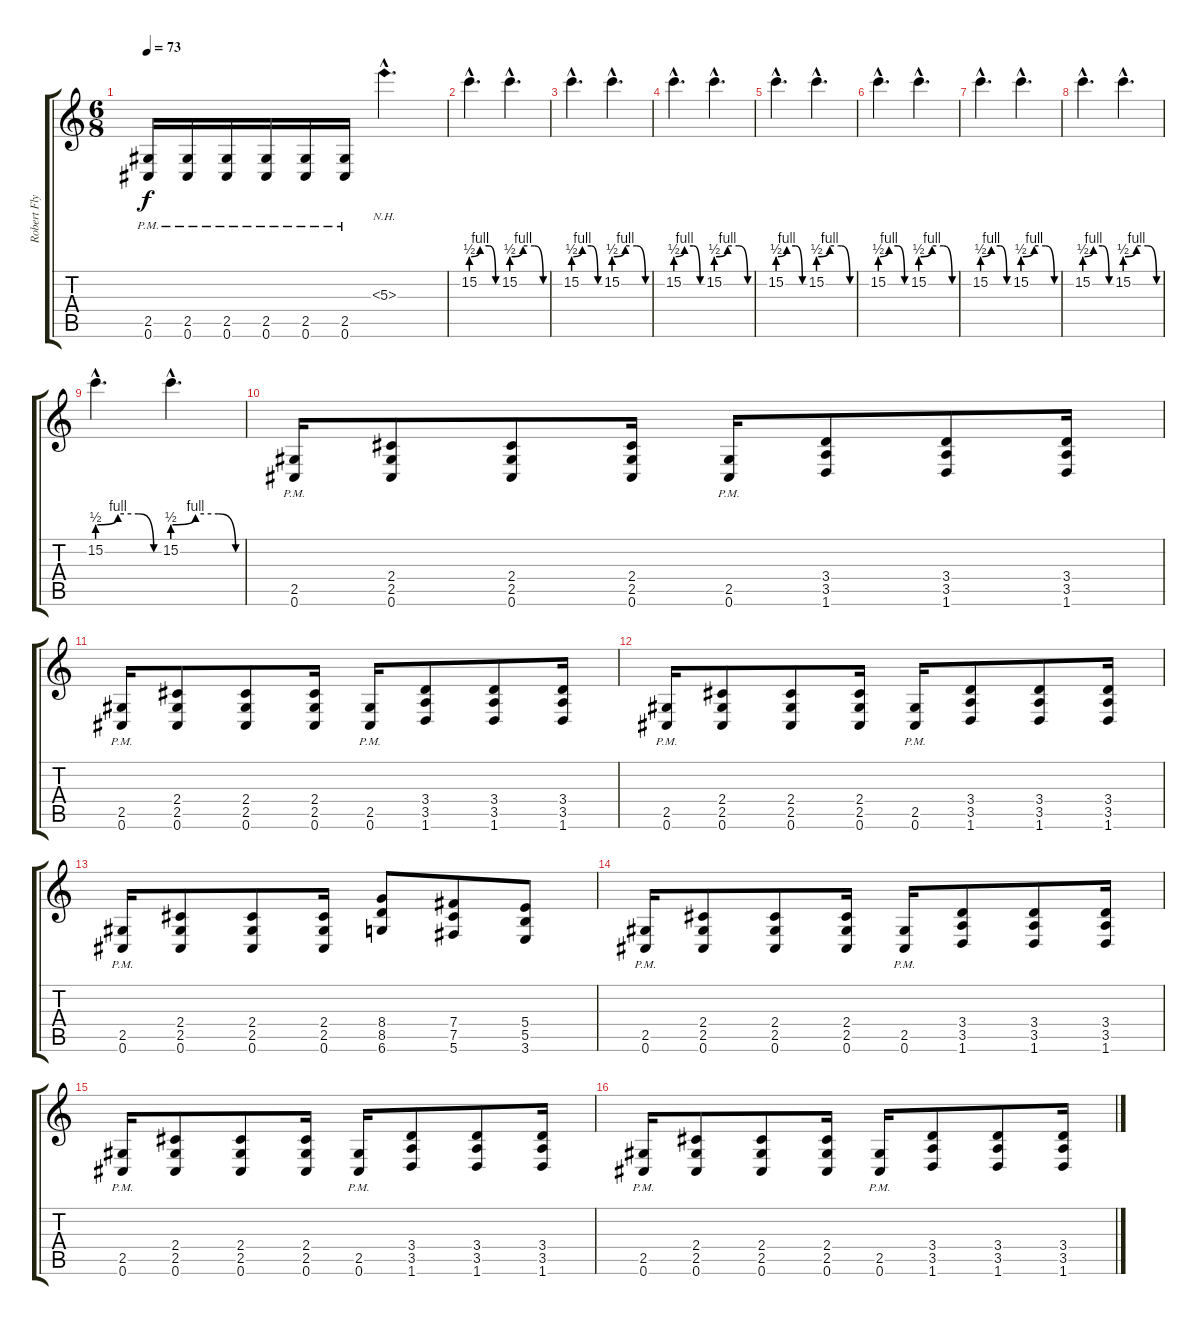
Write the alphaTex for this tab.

\track ("Robert Flynn" "Robert Fly") {instrument distortionguitar}
\staff {score tabs}
\tuning (Db4 Ab3 E3 B2 Gb2 Db2) {hide}
\ts (6 8)
\tempo 73
\clef g2
\ks c
(2.5{pm} 0.6{pm}).16{dy f} (2.5{pm} 0.6{pm}).16 (2.5{pm} 0.6{pm}).16 (2.5{pm} 0.6{pm}).16 (2.5{pm} 0.6{pm}).16 (2.5{pm} 0.6{pm}).16 5.3{nh hac}.4{d} |
15.2{be (custom 0 2 20 4 40 4 55 0 60 0) hac}.4{d} 15.2{be (custom 0 2 20 4 40 4 55 0 60 0) hac}.4{d} |
15.2{be (custom 0 2 20 4 40 4 55 0 60 0) hac}.4{d} 15.2{be (custom 0 2 20 4 40 4 55 0 60 0) hac}.4{d} |
15.2{be (custom 0 2 20 4 40 4 55 0 60 0) hac}.4{d} 15.2{be (custom 0 2 20 4 40 4 55 0 60 0) hac}.4{d} |
15.2{be (custom 0 2 20 4 40 4 55 0 60 0) hac}.4{d} 15.2{be (custom 0 2 20 4 40 4 55 0 60 0) hac}.4{d} |
15.2{be (custom 0 2 20 4 40 4 55 0 60 0) hac}.4{d} 15.2{be (custom 0 2 20 4 40 4 55 0 60 0) hac}.4{d} |
15.2{be (custom 0 2 20 4 40 4 55 0 60 0) hac}.4{d} 15.2{be (custom 0 2 20 4 40 4 55 0 60 0) hac}.4{d} |
15.2{be (custom 0 2 20 4 40 4 55 0 60 0) hac}.4{d} 15.2{be (custom 0 2 20 4 40 4 55 0 60 0) hac}.4{d} |
15.2{be (custom 0 2 20 4 40 4 55 0 60 0) hac}.4{d} 15.2{be (custom 0 2 20 4 40 4 55 0 60 0) hac}.4{d} |
(2.5{pm} 0.6{pm}).16{volume 14} (2.4 2.5 0.6).8 (2.4 2.5 0.6).8 (2.4 2.5 0.6).16 (2.5{pm} 0.6{pm}).16 (3.4 3.5 1.6).8 (3.4 3.5 1.6).8 (3.4 3.5 1.6).16 |
(2.5{pm} 0.6{pm}).16 (2.4 2.5 0.6).8 (2.4 2.5 0.6).8 (2.4 2.5 0.6).16 (2.5{pm} 0.6{pm}).16 (3.4 3.5 1.6).8 (3.4 3.5 1.6).8 (3.4 3.5 1.6).16 |
(2.5{pm} 0.6{pm}).16 (2.4 2.5 0.6).8 (2.4 2.5 0.6).8 (2.4 2.5 0.6).16 (2.5{pm} 0.6{pm}).16 (3.4 3.5 1.6).8 (3.4 3.5 1.6).8 (3.4 3.5 1.6).16 |
(2.5{pm} 0.6{pm}).16 (2.4 2.5 0.6).8 (2.4 2.5 0.6).8 (2.4 2.5 0.6).16 (8.4 8.5 6.6).8 (7.4 7.5 5.6).8 (5.4 5.5 3.6).8 |
(2.5{pm} 0.6{pm}).16 (2.4 2.5 0.6).8 (2.4 2.5 0.6).8 (2.4 2.5 0.6).16 (2.5{pm} 0.6{pm}).16 (3.4 3.5 1.6).8 (3.4 3.5 1.6).8 (3.4 3.5 1.6).16 |
(2.5{pm} 0.6{pm}).16 (2.4 2.5 0.6).8 (2.4 2.5 0.6).8 (2.4 2.5 0.6).16 (2.5{pm} 0.6{pm}).16 (3.4 3.5 1.6).8 (3.4 3.5 1.6).8 (3.4 3.5 1.6).16 |
(2.5{pm} 0.6{pm}).16 (2.4 2.5 0.6).8 (2.4 2.5 0.6).8 (2.4 2.5 0.6).16 (2.5{pm} 0.6{pm}).16 (3.4 3.5 1.6).8 (3.4 3.5 1.6).8 (3.4 3.5 1.6).16
